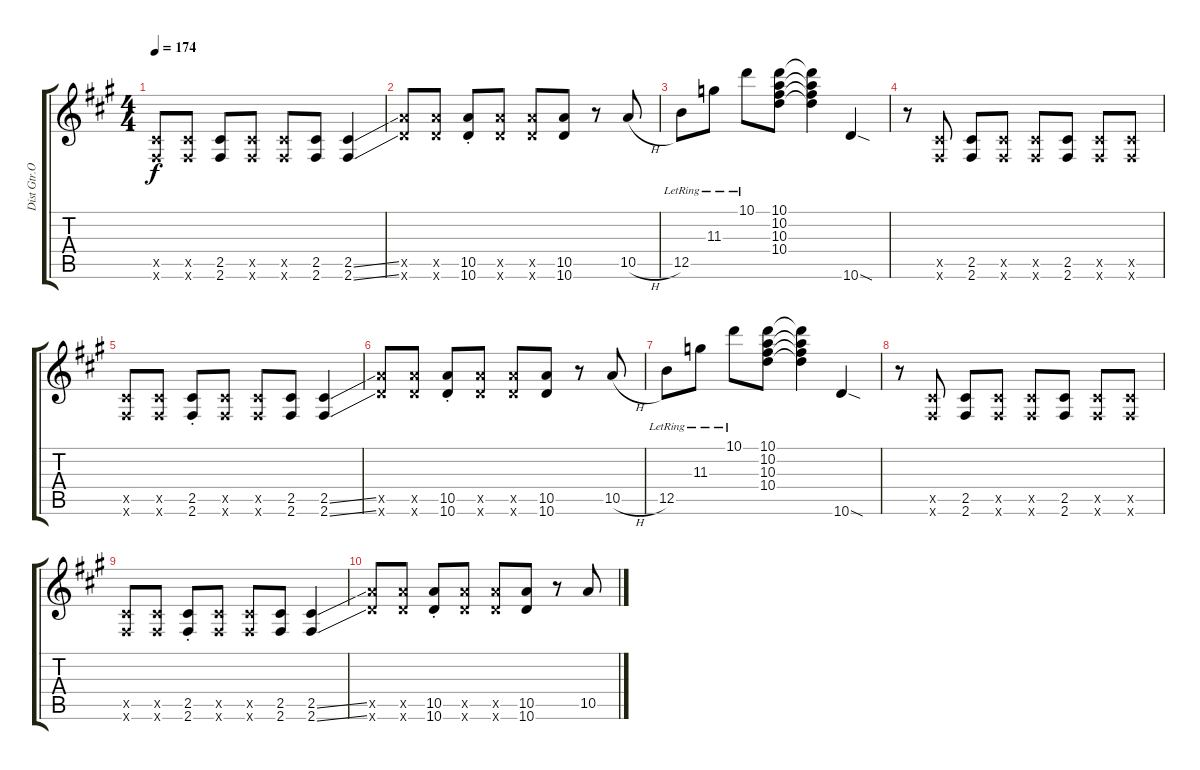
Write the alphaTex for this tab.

\track ("Dist Gtr.Open E Tuning" "Dist Gtr.O") {instrument distortionguitar}
\staff {score tabs}
\tuning (E4 B3 Ab3 E3 B2 E2) {hide}
\ts (4 4)
\tempo 174
\clef g2
\ks a
(2.5{x} 2.6{x}).8{dy f} (2.5{x} 2.6{x}).8 (2.5 2.6).8 (2.5{x} 2.6{x}).8 (2.5{x} 2.6{x}).8 (2.5 2.6).8 (2.5{ss} 2.6{ss}).4 |
(10.5{x} 10.6{x}).8 (10.5{x} 10.6{x}).8 (10.5{st} 10.6{st}).8 (10.5{x} 10.6{x}).8 (10.5{x} 10.6{x}).8 (10.5 10.6).8 r.8 10.5{h}.8 |
12.5{lr}.8 11.3{lr}.8 10.1{lr}.8 (10.1 10.2 10.3 10.4).8 (10.1{t} 10.2{t} 10.3{t} 10.4{t}).4 10.6{sod}.4 |
r.8 (2.5{x} 2.6{x}).8 (2.5 2.6).8 (2.5{x} 2.6{x}).8 (2.5{x} 2.6{x}).8 (2.5 2.6).8 (2.5{x} 2.6{x}).8 (2.5{x} 2.6{x}).8 |
(2.5{x} 2.6{x}).8 (2.5{x} 2.6{x}).8 (2.5{st} 2.6{st}).8 (2.5{x} 2.6{x}).8 (2.5{x} 2.6{x}).8 (2.5 2.6).8 (2.5{ss} 2.6{ss}).4 |
(10.5{x} 10.6{x}).8 (10.5{x} 10.6{x}).8 (10.5{st} 10.6{st}).8 (10.5{x} 10.6{x}).8 (10.5{x} 10.6{x}).8 (10.5 10.6).8 r.8 10.5{h}.8 |
12.5{lr}.8 11.3{lr}.8 10.1{lr}.8 (10.1 10.2 10.3 10.4).8 (10.1{t} 10.2{t} 10.3{t} 10.4{t}).4 10.6{sod}.4 |
r.8 (2.5{x} 2.6{x}).8 (2.5 2.6).8 (2.5{x} 2.6{x}).8 (2.5{x} 2.6{x}).8 (2.5 2.6).8 (2.5{x} 2.6{x}).8 (2.5{x} 2.6{x}).8 |
(2.5{x} 2.6{x}).8 (2.5{x} 2.6{x}).8 (2.5{st} 2.6{st}).8 (2.5{x} 2.6{x}).8 (2.5{x} 2.6{x}).8 (2.5 2.6).8 (2.5{ss} 2.6{ss}).4 |
(10.5{x} 10.6{x}).8 (10.5{x} 10.6{x}).8 (10.5{st} 10.6{st}).8 (10.5{x} 10.6{x}).8 (10.5{x} 10.6{x}).8 (10.5 10.6).8 r.8 10.5.8
